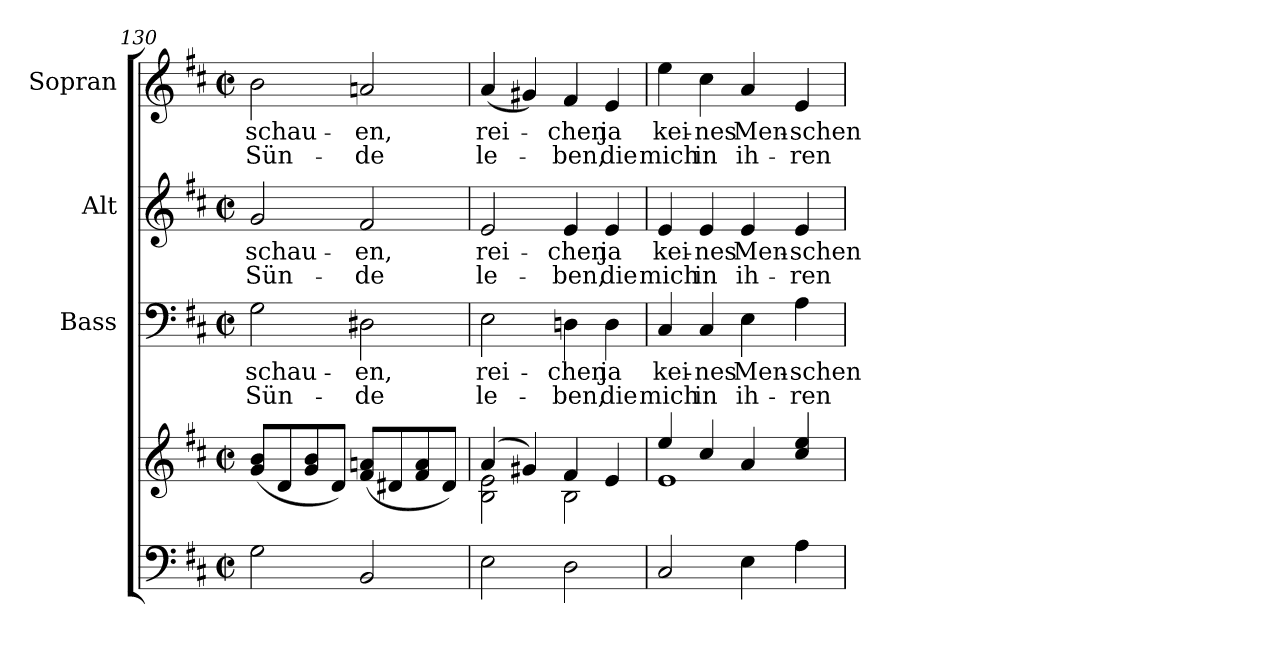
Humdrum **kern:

**kern	**kern	**kern	**text	**text	**kern	**text	**text	**kern	**text	**text
*part4	*part4	*part3	*part3	*part3	*part2	*part2	*part2	*part1	*part1	*part1
*staff5	*staff4	*staff3	*staff3	*staff3	*staff2	*staff2	*staff2	*staff1	*staff1	*staff1
*	*	*I"Bass	*	*	*I"Alt	*	*	*I"Sopran	*	*
*	*	*I'B.	*	*	*I'A.	*	*	*I'S.	*	*
*clefF4	*clefG2	*clefF4	*	*	*clefG2	*	*	*clefG2	*	*
*k[f#c#]	*k[f#c#]	*k[f#c#]	*	*	*k[f#c#]	*	*	*k[f#c#]	*	*
*D:	*D:	*D:	*	*	*D:	*	*	*D:	*	*
*M2/2	*M2/2	*M2/2	*	*	*M2/2	*	*	*M2/2	*	*
*met(c|)	*met(c|)	*met(c|)	*	*	*met(c|)	*	*	*met(c|)	*	*
=130	=130	=130	=130	=130	=130	=130	=130	=130	=130	=130
!	!	!	!LO:LY:b	!LO:LY:b	!	!LO:LY:b	!LO:LY:b	!	!LO:LY:b	!LO:LY:b
2G\	(<8g/ 8b/L	2G\	-schau-	Sün-	2g/	-schau-	Sün-	2b\	-schau-	Sün-
.	8d/	.	.	.	.	.	.	.	.	.
.	8g/ 8b/	.	.	.	.	.	.	.	.	.
.	8d/J)	.	.	.	.	.	.	.	.	.
!	!	!	!LO:LY:b	!LO:LY:b	!	!LO:LY:b	!LO:LY:b	!	!LO:LY:b	!LO:LY:b
2BB/	(<8f#/ 8an/L	2D#X\	-en,	-de	2f#/	-en,	-de	2an/	-en,	-de
.	8d#X/	.	.	.	.	.	.	.	.	.
.	8f#/ 8a/	.	.	.	.	.	.	.	.	.
.	8d#/J)	.	.	.	.	.	.	.	.	.
=131	=131	=131	=131	=131	=131	=131	=131	=131	=131	=131
*	*^	*	*	*	*	*	*	*	*	*
!	!	!	!	!LO:LY:b	!LO:LY:b	!	!LO:LY:b	!LO:LY:b	!	!LO:LY:b	!LO:LY:b
2E\	(4a/	2B\ 2e\	2E\	rei-	le-	2e/	rei-	le-	(<4a/	rei-	le-
.	4g#X/)	.	.	.	.	.	.	.	4g#X/)	.	.
!	!	!	!	!LO:LY:b	!LO:LY:b	!	!LO:LY:b	!LO:LY:b	!	!LO:LY:b	!LO:LY:b
2D\	4f#/	2B\	4Dn\	-chen	-ben,	4e/	-chen	-ben,	4f#/	-chen	-ben,
!	!	!	!	!LO:LY:b	!LO:LY:b	!	!LO:LY:b	!LO:LY:b	!	!LO:LY:b	!LO:LY:b
.	4e/	.	4D\	ja	die	4e/	ja	die	4e/	ja	die
=132	=132	=132	=132	=132	=132	=132	=132	=132	=132	=132	=132
!	!	!	!	!LO:LY:b	!LO:LY:b	!	!LO:LY:b	!LO:LY:b	!	!LO:LY:b	!LO:LY:b
2C#/	4ee/	1e	4C#/	kei-	mich	4e/	kei-	mich	4ee\	kei-	mich
!	!	!	!	!LO:LY:b	!LO:LY:b	!	!LO:LY:b	!LO:LY:b	!	!LO:LY:b	!LO:LY:b
.	4cc#/	.	4C#/	-nes	in	4e/	-nes	in	4cc#\	-nes	in
!	!	!	!	!LO:LY:b	!LO:LY:b	!	!LO:LY:b	!LO:LY:b	!	!LO:LY:b	!LO:LY:b
4E\	4a/	.	4E\	Men-	ih-	4e/	Men-	ih-	4a/	Men-	ih-
!	!	!	!	!LO:LY:b	!LO:LY:b	!	!LO:LY:b	!LO:LY:b	!	!LO:LY:b	!LO:LY:b
4A\	4cc#/ 4ee/	.	4A\	-schen	-ren	4e/	-schen	-ren	4e/	-schen	-ren
*	*v	*v	*	*	*	*	*	*	*	*	*
=	=	=	=	=	=	=	=	=	=	=
*-	*-	*-	*-	*-	*-	*-	*-	*-	*-	*-
